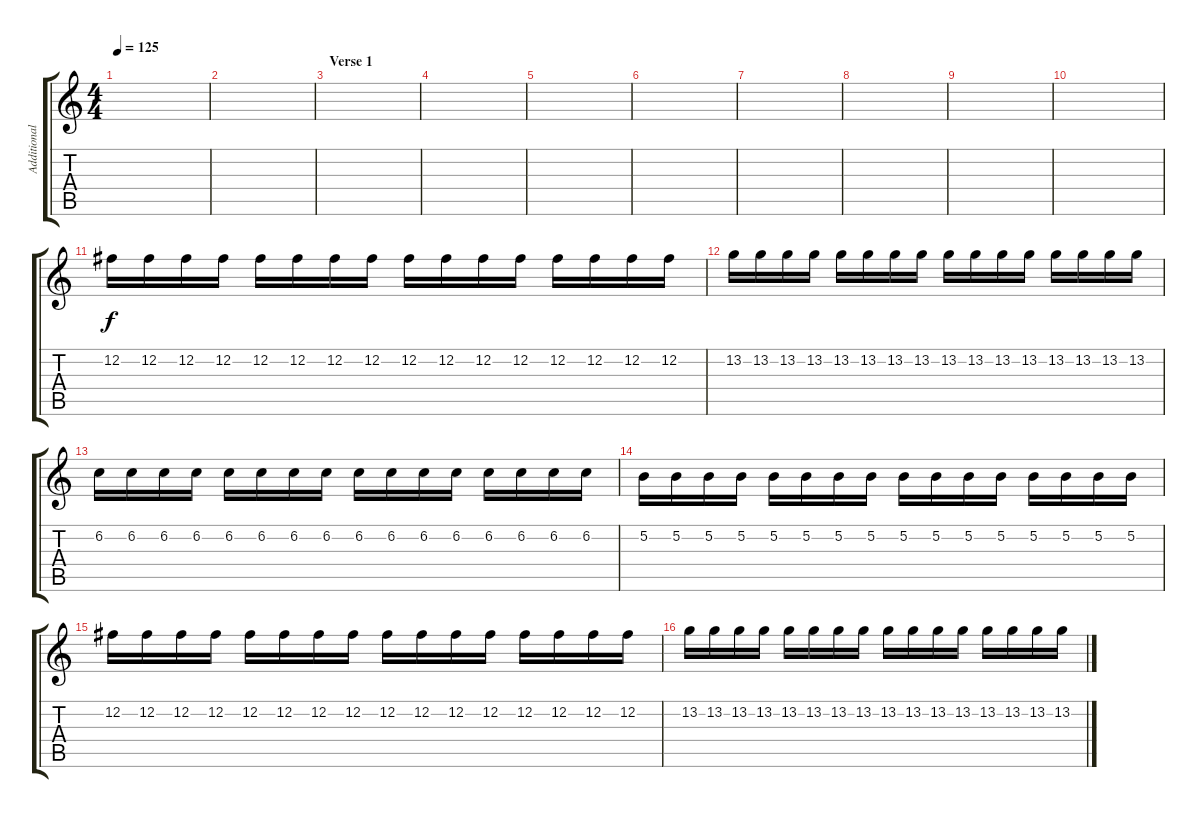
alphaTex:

\track ("Additional Guitar" "Additional") {instrument distortionguitar}
\staff {score tabs}
\tuning (B3 Gb3 D3 A2 E2 B1) {hide}
\ts (4 4)
\tempo 125
\clef g2
\ks c
|
|
\section ("" "Verse 1")
|
|
|
|
|
|
|
|
12.2.16 12.2.16 12.2.16 12.2.16 12.2.16 12.2.16 12.2.16 12.2.16 12.2.16 12.2.16 12.2.16 12.2.16 12.2.16 12.2.16 12.2.16 12.2.16 |
13.2.16 13.2.16 13.2.16 13.2.16 13.2.16 13.2.16 13.2.16 13.2.16 13.2.16 13.2.16 13.2.16 13.2.16 13.2.16 13.2.16 13.2.16 13.2.16 |
6.2.16 6.2.16 6.2.16 6.2.16 6.2.16 6.2.16 6.2.16 6.2.16 6.2.16 6.2.16 6.2.16 6.2.16 6.2.16 6.2.16 6.2.16 6.2.16 |
5.2.16 5.2.16 5.2.16 5.2.16 5.2.16 5.2.16 5.2.16 5.2.16 5.2.16 5.2.16 5.2.16 5.2.16 5.2.16 5.2.16 5.2.16 5.2.16 |
12.2.16 12.2.16 12.2.16 12.2.16 12.2.16 12.2.16 12.2.16 12.2.16 12.2.16 12.2.16 12.2.16 12.2.16 12.2.16 12.2.16 12.2.16 12.2.16 |
13.2.16 13.2.16 13.2.16 13.2.16 13.2.16 13.2.16 13.2.16 13.2.16 13.2.16 13.2.16 13.2.16 13.2.16 13.2.16 13.2.16 13.2.16 13.2.16
